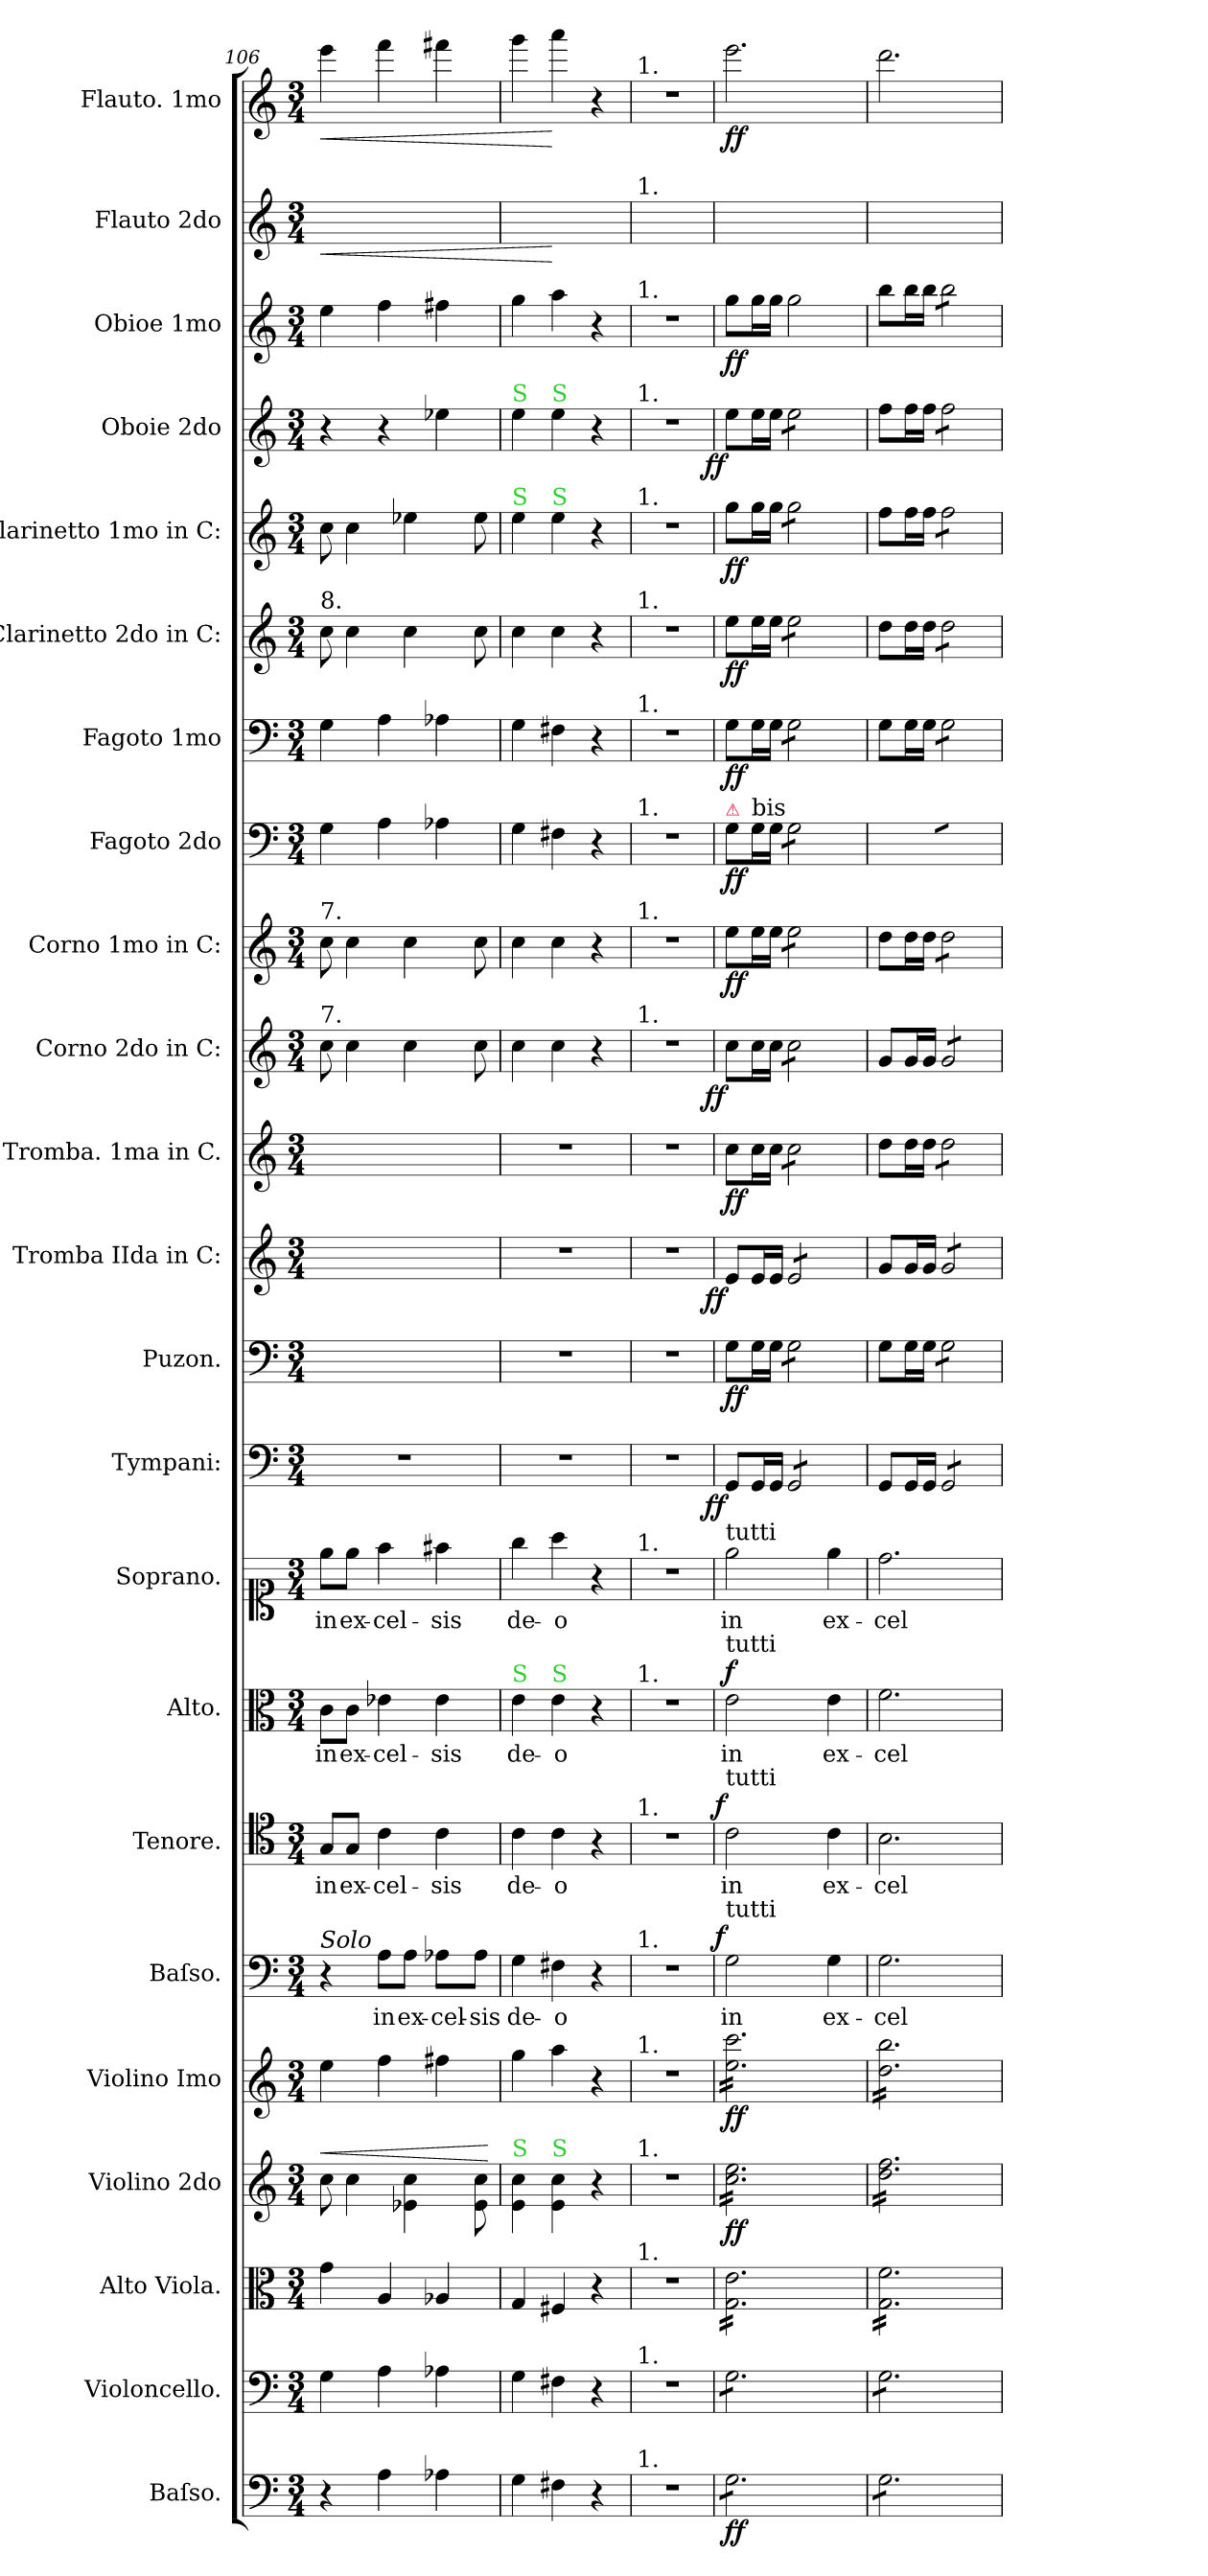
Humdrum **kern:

**kern	**dynam	**kern	**kern	**kern	**dynam	**kern	**dynam	**kern	**text	**dynam	**kern	**text	**dynam	**kern	**text	**dynam	**kern	**text	**kern	**dynam	**kern	**dynam	**kern	**dynam	**kern	**dynam	**kern	**dynam	**kern	**dynam	**kern	**dynam	**kern	**dynam	**kern	**dynam	**kern	**dynam	**kern	**dynam	**kern	**dynam	**kern	**dynam	**kern	**dynam
*part23	*part23	*part22	*part21	*part20	*part20	*part19	*part19	*part18	*part18	*part18	*part17	*part17	*part17	*part16	*part16	*part16	*part15	*part15	*part14	*part14	*part13	*part13	*part12	*part12	*part11	*part11	*part10	*part10	*part9	*part9	*part8	*part8	*part7	*part7	*part6	*part6	*part5	*part5	*part4	*part4	*part3	*part3	*part2	*part2	*part1	*part1
*staff23	*staff23	*staff22	*staff21	*staff20	*staff20	*staff19	*staff19	*staff18	*staff18	*staff18	*staff17	*staff17	*staff17	*staff16	*staff16	*staff16	*staff15	*staff15	*staff14	*staff14	*staff13	*staff13	*staff12	*staff12	*staff11	*staff11	*staff10	*staff10	*staff9	*staff9	*staff8	*staff8	*staff7	*staff7	*staff6	*staff6	*staff5	*staff5	*staff4	*staff4	*staff3	*staff3	*staff2	*staff2	*staff1	*staff1
*I"Baſso.	*	*I"Violoncello.	*I"Alto Viola.	*I"Violino 2do	*	*I"Violino Imo	*	*I"Baſso.	*	*	*I"Tenore.	*	*	*I"Alto.	*	*	*I"Soprano.	*	*I"Tympani:	*	*I"Puzon.	*	*I"Tromba IIda in C:	*	*I"Tromba. 1ma in C.	*	*I"Corno 2do in C:	*	*I"Corno 1mo in C:	*	*I"Fagoto 2do	*	*I"Fagoto 1mo	*	*I"Clarinetto 2do in C:	*	*I"Clarinetto 1mo in C:	*	*I"Oboie 2do	*	*I"Obioe 1mo	*	*I"Flauto 2do	*	*I"Flauto. 1mo	*
*	*	*I'vlc	*I'a-vla	*I'vl 2	*	*I'vl 1	*	*I'B	*	*	*I'T	*	*	*I'A	*	*	*I'S	*	*	*	*	*	*I'tr 2 in C	*	*I'tr 1 in C	*	*I'cor 2 in C	*	*I'cor 1 in C	*	*I'fag 2	*	*I'fag 1	*	*I'cl 2 in C	*	*I'cl 1 in C	*	*I'ob 2	*	*I'ob 1	*	*I'fl 2	*	*I'fl 1	*
*clefF4	*	*clefF4	*clefC3	*clefG2	*	*clefG2	*	*clefF4	*	*	*clefC4	*	*	*clefC3	*	*	*clefC1	*	*clefF4	*	*clefF4	*	*clefG2	*	*clefG2	*	*clefG2	*	*clefG2	*	*clefF4	*	*clefF4	*	*clefG2	*	*clefG2	*	*clefG2	*	*clefG2	*	*clefG2	*	*clefG2	*
*ITrd7c12	*	*	*	*	*	*	*	*	*	*	*	*	*	*	*	*	*	*	*	*	*	*	*	*	*	*	*	*	*	*	*	*	*	*	*	*	*	*	*	*	*	*	*	*	*	*
*k[]	*	*k[]	*k[]	*k[]	*	*k[]	*	*k[]	*	*	*k[]	*	*	*k[]	*	*	*k[]	*	*k[]	*	*k[]	*	*k[]	*	*k[]	*	*k[]	*	*k[]	*	*k[]	*	*k[]	*	*k[]	*	*k[]	*	*k[]	*	*k[]	*	*k[]	*	*k[]	*
*M3/4	*	*M3/4	*M3/4	*M3/4	*	*M3/4	*	*M3/4	*	*	*M3/4	*	*	*M3/4	*	*	*M3/4	*	*M3/4	*	*M3/4	*	*M3/4	*	*M3/4	*	*M3/4	*	*M3/4	*	*M3/4	*	*M3/4	*	*M3/4	*	*M3/4	*	*M3/4	*	*M3/4	*	*M3/4	*	*M3/4	*
=106	=106	=106	=106	=106	=106	=106	=106	=106	=106	=106	=106	=106	=106	=106	=106	=106	=106	=106	=106	=106	=106	=106	=106	=106	=106	=106	=106	=106	=106	=106	=106	=106	=106	=106	=106	=106	=106	=106	=106	=106	=106	=106	=106	=106	=106	=106
!	!	!	!	!	!	!	!	!	!	!	!	!	!	!	!	!	!	!	!	!	!	!	!	!	!	!	!	!	!	!	!	!	!	!	!LO:TX:a:t=8.	!	!	!	!	!	!	!	!	!	!	!
!	!	!	!	!	!	!	!	!	!	!	!	!	!	!	!	!	!	!	!	!	!	!	!	!	!	!	!	!	!LO:TX:a:t=7.	!	!	!	!	!	!	!	!	!	!	!	!	!	!	!	!	!
!	!	!	!	!	!	!	!	!	!	!	!	!	!	!	!	!	!	!	!	!	!	!	!	!	!	!	!LO:TX:a:t=7.	!	!	!	!	!	!	!	!	!	!	!	!	!	!	!	!	!	!	!
!	!	!	!	!	!	!	!	!LO:TX:a:i:t=Solo	!	!	!	!	!	!	!	!	!	!	!	!	!	!	!	!	!	!	!	!	!	!	!	!	!	!	!	!	!	!	!	!	!	!	!	!	!	!
!	!	!	!	!	!LO:HP:a	!	!	!	!	!	!	!	!	!	!	!	!	!	!	!	!	!	!	!	!	!	!	!	!	!	!	!	!	!	!	!	!	!	!	!	!	!	!	!LO:HP:b	!	!LO:HP:b
4r	.	4G\	4g\	8cc\	<	4ee\	.	4r	.	.	8G/L	in	.	8c\L	in	.	8ee\L	in	2.r	.	2.ryy	.	2.ryy	.	2.ryy	.	8cc\	.	8cc\	.	4G\	.	4G\	.	8cc\	.	8cc\	.	4r	.	4ee\	.	4eee\yy	<	4eee\	<
.	.	.	.	4cc\	.	.	.	.	.	.	8G/J	ex-	.	8c\J	ex-	.	8ee\J	ex-	.	.	.	.	.	.	.	.	4cc\	.	4cc\	.	.	.	.	.	4cc\	.	4cc\	.	.	.	.	.	.	.	.	.
4AA\	.	4A\	4A/	.	.	4ff\	.	8A\L	in	.	4c\	-cel-	.	4e-X\	-cel-	.	4ff\	-cel-	.	.	.	.	.	.	.	.	.	.	.	.	4A\	.	4A\	.	.	.	.	.	4r	.	4ff\	.	4fff\yy	.	4fff\	.
.	.	.	.	4e-X\ 4cc\	.	.	.	8A\J	ex-	.	.	.	.	.	.	.	.	.	.	.	.	.	.	.	.	.	4cc\	.	4cc\	.	.	.	.	.	4cc\	.	4ee-X\	.	.	.	.	.	.	.	.	.
4AA-X\	.	4A-X\	4A-X/	.	.	4ff#X\	.	8A-X\L	-cel-	.	4c\	-sis	.	4e-\	-sis	.	4ff#X\	-sis	.	.	.	.	.	.	.	.	.	.	.	.	4A-X\	.	4A-X\	.	.	.	.	.	4ee-X\	.	4ff#X\	.	4fff#X\yy	.	4fff#X\	.
.	.	.	.	8e-\ 8cc\	.	.	.	8A-\J	-sis	.	.	.	.	.	.	.	.	.	.	.	.	.	.	.	.	.	8cc\	.	8cc\	.	.	.	.	.	8cc\	.	8ee-\	.	.	.	.	.	.	.	.	.
.	.	.	.	.	[	.	.	.	.	.	.	.	.	.	.	.	.	.	.	.	.	.	.	.	.	.	.	.	.	.	.	.	.	.	.	.	.	.	.	.	.	.	.	.	.	.
=107	=107	=107	=107	=107	=107	=107	=107	=107	=107	=107	=107	=107	=107	=107	=107	=107	=107	=107	=107	=107	=107	=107	=107	=107	=107	=107	=107	=107	=107	=107	=107	=107	=107	=107	=107	=107	=107	=107	=107	=107	=107	=107	=107	=107	=107	=107
!	!	!	!	!	!	!	!	!	!	!	!	!	!	!	!	!	!	!	!	!	!	!	!	!	!	!	!	!	!	!	!	!	!	!	!	!	!	!	!LO:TX:a:color=limegreen:t=S	!	!	!	!	!	!	!
!	!	!	!	!	!	!	!	!	!	!	!	!	!	!	!	!	!	!	!	!	!	!	!	!	!	!	!	!	!	!	!	!	!	!	!	!	!LO:TX:a:color=limegreen:t=S	!	!	!	!	!	!	!	!	!
!	!	!	!	!	!	!	!	!	!	!	!	!	!	!LO:TX:a:color=limegreen:t=S	!	!	!	!	!	!	!	!	!	!	!	!	!	!	!	!	!	!	!	!	!	!	!	!	!	!	!	!	!	!	!	!
!	!	!	!	!LO:TX:a:color=limegreen:t=S	!	!	!	!	!	!	!	!	!	!	!	!	!	!	!	!	!	!	!	!	!	!	!	!	!	!	!	!	!	!	!	!	!	!	!	!	!	!	!	!	!	!
4GG\	.	4G\	4G/	4e\ 4cc\	.	4gg\	.	4G\	de-	.	4c\	de-	.	4e\	de-	.	4gg\	de-	2.r	.	2.r	.	2.r	.	2.r	.	4cc\	.	4cc\	.	4G\	.	4G\	.	4cc\	.	4ee\	.	4ee\	.	4gg\	.	4ggg\yy	.	4ggg\	.
!	!	!	!	!	!	!	!	!	!	!	!	!	!	!	!	!	!	!	!	!	!	!	!	!	!	!	!	!	!	!	!	!	!	!	!	!	!	!	!LO:TX:a:color=limegreen:t=S	!	!	!	!	!	!	!
!	!	!	!	!	!	!	!	!	!	!	!	!	!	!	!	!	!	!	!	!	!	!	!	!	!	!	!	!	!	!	!	!	!	!	!	!	!LO:TX:a:color=limegreen:t=S	!	!	!	!	!	!	!	!	!
!	!	!	!	!	!	!	!	!	!	!	!	!	!	!LO:TX:a:color=limegreen:t=S	!	!	!	!	!	!	!	!	!	!	!	!	!	!	!	!	!	!	!	!	!	!	!	!	!	!	!	!	!	!	!	!
!	!	!	!	!LO:TX:a:color=limegreen:t=S	!	!	!	!	!	!	!	!	!	!	!	!	!	!	!	!	!	!	!	!	!	!	!	!	!	!	!	!	!	!	!	!	!	!	!	!	!	!	!	!	!	!
4FF#X\	.	4F#X\	4F#X/	4e\ 4cc\	.	4aa\	.	4F#X\	-o	.	4c\	-o	.	4e\	-o	.	4aa\	-o	.	.	.	.	.	.	.	.	4cc\	.	4cc\	.	4F#X\	.	4F#X\	.	4cc\	.	4ee\	.	4ee\	.	4aa\	.	4aaa\yy	[	4aaa\	[
4r	.	4r	4r	4r	.	4r	.	4r	.	.	4r	.	.	4r	.	.	4r	.	.	.	.	.	.	.	.	.	4r	.	4r	.	4r	.	4r	.	4r	.	4r	.	4r	.	4r	.	4ryy	.	4r	.
=108	=108	=108	=108	=108	=108	=108	=108	=108	=108	=108	=108	=108	=108	=108	=108	=108	=108	=108	=108	=108	=108	=108	=108	=108	=108	=108	=108	=108	=108	=108	=108	=108	=108	=108	=108	=108	=108	=108	=108	=108	=108	=108	=108	=108	=108	=108
!	!	!	!	!	!	!	!	!	!	!	!	!	!	!	!	!	!	!	!	!	!	!	!	!	!	!	!	!	!	!	!	!	!	!	!	!	!	!	!	!	!	!	!	!	!LO:TX:a:t=1.	!
!	!	!	!	!	!	!	!	!	!	!	!	!	!	!	!	!	!	!	!	!	!	!	!	!	!	!	!	!	!	!	!	!	!	!	!	!	!	!	!	!	!	!	!LO:TX:a:t=1.	!	!	!
!	!	!	!	!	!	!	!	!	!	!	!	!	!	!	!	!	!	!	!	!	!	!	!	!	!	!	!	!	!	!	!	!	!	!	!	!	!	!	!	!	!LO:TX:a:t=1.	!	!	!	!	!
!	!	!	!	!	!	!	!	!	!	!	!	!	!	!	!	!	!	!	!	!	!	!	!	!	!	!	!	!	!	!	!	!	!	!	!	!	!	!	!LO:TX:a:t=1.	!	!	!	!	!	!	!
!	!	!	!	!	!	!	!	!	!	!	!	!	!	!	!	!	!	!	!	!	!	!	!	!	!	!	!	!	!	!	!	!	!	!	!	!	!LO:TX:a:t=1.	!	!	!	!	!	!	!	!	!
!	!	!	!	!	!	!	!	!	!	!	!	!	!	!	!	!	!	!	!	!	!	!	!	!	!	!	!	!	!	!	!	!	!	!	!LO:TX:a:t=1.	!	!	!	!	!	!	!	!	!	!	!
!	!	!	!	!	!	!	!	!	!	!	!	!	!	!	!	!	!	!	!	!	!	!	!	!	!	!	!	!	!	!	!	!	!LO:TX:a:t=1.	!	!	!	!	!	!	!	!	!	!	!	!	!
!	!	!	!	!	!	!	!	!	!	!	!	!	!	!	!	!	!	!	!	!	!	!	!	!	!	!	!	!	!	!	!LO:TX:a:t=1.	!	!	!	!	!	!	!	!	!	!	!	!	!	!	!
!	!	!	!	!	!	!	!	!	!	!	!	!	!	!	!	!	!	!	!	!	!	!	!	!	!	!	!	!	!LO:TX:a:t=1.	!	!	!	!	!	!	!	!	!	!	!	!	!	!	!	!	!
!	!	!	!	!	!	!	!	!	!	!	!	!	!	!	!	!	!	!	!	!	!	!	!	!	!	!	!LO:TX:a:t=1.	!	!	!	!	!	!	!	!	!	!	!	!	!	!	!	!	!	!	!
!	!	!	!	!	!	!	!	!	!	!	!	!	!	!	!	!	!LO:TX:a:t=1.	!	!	!	!	!	!	!	!	!	!	!	!	!	!	!	!	!	!	!	!	!	!	!	!	!	!	!	!	!
!	!	!	!	!	!	!	!	!	!	!	!	!	!	!LO:TX:a:t=1.	!	!	!	!	!	!	!	!	!	!	!	!	!	!	!	!	!	!	!	!	!	!	!	!	!	!	!	!	!	!	!	!
!	!	!	!	!	!	!	!	!	!	!	!LO:TX:a:t=1.	!	!	!	!	!	!	!	!	!	!	!	!	!	!	!	!	!	!	!	!	!	!	!	!	!	!	!	!	!	!	!	!	!	!	!
!	!	!	!	!	!	!	!	!LO:TX:a:t=1.	!	!	!	!	!	!	!	!	!	!	!	!	!	!	!	!	!	!	!	!	!	!	!	!	!	!	!	!	!	!	!	!	!	!	!	!	!	!
!	!	!	!	!	!	!LO:TX:a:t=1.	!	!	!	!	!	!	!	!	!	!	!	!	!	!	!	!	!	!	!	!	!	!	!	!	!	!	!	!	!	!	!	!	!	!	!	!	!	!	!	!
!	!	!	!	!LO:TX:a:t=1.	!	!	!	!	!	!	!	!	!	!	!	!	!	!	!	!	!	!	!	!	!	!	!	!	!	!	!	!	!	!	!	!	!	!	!	!	!	!	!	!	!	!
!	!	!	!LO:TX:a:t=1.	!	!	!	!	!	!	!	!	!	!	!	!	!	!	!	!	!	!	!	!	!	!	!	!	!	!	!	!	!	!	!	!	!	!	!	!	!	!	!	!	!	!	!
!	!	!LO:TX:a:t=1.	!	!	!	!	!	!	!	!	!	!	!	!	!	!	!	!	!	!	!	!	!	!	!	!	!	!	!	!	!	!	!	!	!	!	!	!	!	!	!	!	!	!	!	!
!LO:TX:a:t=1.	!	!	!	!	!	!	!	!	!	!	!	!	!	!	!	!	!	!	!	!	!	!	!	!	!	!	!	!	!	!	!	!	!	!	!	!	!	!	!	!	!	!	!	!	!	!
2.r	.	2.r	2.r	2.r	.	2.r	.	2.r	.	.	2.r	.	.	2.r	.	.	2.r	.	2.r	.	2.r	.	2.r	.	2.r	.	2.r	.	2.r	.	2.r	.	2.r	.	2.r	.	2.r	.	2.r	.	2.r	.	2.ryy	.	2.r	.
=109	=109	=109	=109	=109	=109	=109	=109	=109	=109	=109	=109	=109	=109	=109	=109	=109	=109	=109	=109	=109	=109	=109	=109	=109	=109	=109	=109	=109	=109	=109	=109	=109	=109	=109	=109	=109	=109	=109	=109	=109	=109	=109	=109	=109	=109	=109
!	!	!	!	!	!	!	!	!	!	!	!	!	!	!	!	!	!	!	!	!	!	!	!	!	!	!	!	!	!	!	!LO:TX:a:color=crimson:t=⚠	!	!	!	!	!	!	!	!	!	!	!	!	!	!	!
!	!	!	!	!	!	!	!	!	!	!	!	!	!	!	!	!	!LO:TX:a:t=tutti	!	!	!	!	!	!	!	!	!	!	!	!	!	!	!	!	!	!	!	!	!	!	!	!	!	!	!	!	!
!	!	!	!	!	!	!	!	!	!	!	!	!	!	!LO:TX:a:t=tutti	!	!	!	!	!	!	!	!	!	!	!	!	!	!	!	!	!	!	!	!	!	!	!	!	!	!	!	!	!	!	!	!
!	!	!	!	!	!	!	!	!	!	!	!LO:TX:a:t=tutti	!	!	!	!	!	!	!	!	!	!	!	!	!	!	!	!	!	!	!	!	!	!	!	!	!	!	!	!	!	!	!	!	!	!	!
!	!	!	!	!	!	!	!	!LO:TX:a:t=tutti	!	!	!	!	!	!	!	!	!	!	!	!	!	!	!	!	!	!	!	!	!	!	!	!	!	!	!	!	!	!	!	!	!	!	!	!	!	!
!	!	!	!	!	!	!	!	!	!	!LO:DY:b:rj	!	!	!LO:DY:b:rj	!	!	!LO:DY:b	!	!	!	!LO:DY:rj	!	!	!	!LO:DY:rj	!	!	!	!LO:DY:rj	!	!	!	!	!	!	!	!	!	!	!	!LO:DY:rj	!	!	!	!	!	!
*tremolo	*	*	*	*	*	*	*	*	*	*	*	*	*	*	*	*	*	*	*	*	*	*	*	*	*	*	*	*	*	*	*	*	*	*	*	*	*	*	*	*	*	*	*	*	*	*
*	*	*tremolo	*	*	*	*	*	*	*	*	*	*	*	*	*	*	*	*	*	*	*	*	*	*	*	*	*	*	*	*	*	*	*	*	*	*	*	*	*	*	*	*	*	*	*	*
*	*	*	*tremolo	*	*	*	*	*	*	*	*	*	*	*	*	*	*	*	*	*	*	*	*	*	*	*	*	*	*	*	*	*	*	*	*	*	*	*	*	*	*	*	*	*	*	*
*	*	*	*	*tremolo	*	*	*	*	*	*	*	*	*	*	*	*	*	*	*	*	*	*	*	*	*	*	*	*	*	*	*	*	*	*	*	*	*	*	*	*	*	*	*	*	*	*
*	*	*	*	*	*	*tremolo	*	*	*	*	*	*	*	*	*	*	*	*	*	*	*	*	*	*	*	*	*	*	*	*	*	*	*	*	*	*	*	*	*	*	*	*	*	*	*	*
8GG\L	ff	8G\L	16G\ 16e\LL	16cc\ 16ee\LL	ff	16ee\ 16ccc\LL	ff	2G\	in	f	2c\	in	f	2e\	in	f	2ee\	in	8GG/L	ff	8G\L	ff	8e/L	ff	8cc\L	ff	8cc\L	ff	8ee\L	ff	8G\L	ff	8G\L	ff	8ee\L	ff	8gg\L	ff	8ee\L	ff	8gg\L	ff	2.eee\yy	.	2.eee\	ff
.	.	.	16G\ 16e\	16cc\ 16ee\	.	16ee\ 16ccc\	.	.	.	.	.	.	.	.	.	.	.	.	.	.	.	.	.	.	.	.	.	.	.	.	.	.	.	.	.	.	.	.	.	.	.	.	.	.	.	.
!	!	!	!	!	!	!	!	!	!	!	!	!	!	!	!	!	!	!	!	!	!	!	!	!	!	!	!	!	!	!	!LO:TX:a:t=bis	!	!	!	!	!	!	!	!	!	!	!	!	!	!	!
8GG\	.	8G\	16G\ 16e\	16cc\ 16ee\	.	16ee\ 16ccc\	.	.	.	.	.	.	.	.	.	.	.	.	16GG/L	.	16G\L	.	16e/L	.	16cc\L	.	16cc\L	.	16ee\L	.	16G\L	.	16G\L	.	16ee\L	.	16gg\L	.	16ee\L	.	16gg\L	.	.	.	.	.
.	.	.	16G\ 16e\	16cc\ 16ee\	.	16ee\ 16ccc\	.	.	.	.	.	.	.	.	.	.	.	.	16GG/JJ	.	16G\JJ	.	16e/JJ	.	16cc\JJ	.	16cc\JJ	.	16ee\JJ	.	16G\JJ	.	16G\JJ	.	16ee\JJ	.	16gg\JJ	.	16ee\JJ	.	16gg\JJ	.	.	.	.	.
*	*	*	*	*	*	*	*	*	*	*	*	*	*	*	*	*	*	*	*tremolo	*	*	*	*	*	*	*	*	*	*	*	*	*	*	*	*	*	*	*	*	*	*	*	*	*	*	*
*	*	*	*	*	*	*	*	*	*	*	*	*	*	*	*	*	*	*	*	*	*tremolo	*	*	*	*	*	*	*	*	*	*	*	*	*	*	*	*	*	*	*	*	*	*	*	*	*
*	*	*	*	*	*	*	*	*	*	*	*	*	*	*	*	*	*	*	*	*	*	*	*tremolo	*	*	*	*	*	*	*	*	*	*	*	*	*	*	*	*	*	*	*	*	*	*	*
*	*	*	*	*	*	*	*	*	*	*	*	*	*	*	*	*	*	*	*	*	*	*	*	*	*tremolo	*	*	*	*	*	*	*	*	*	*	*	*	*	*	*	*	*	*	*	*	*
*	*	*	*	*	*	*	*	*	*	*	*	*	*	*	*	*	*	*	*	*	*	*	*	*	*	*	*tremolo	*	*	*	*	*	*	*	*	*	*	*	*	*	*	*	*	*	*	*
*	*	*	*	*	*	*	*	*	*	*	*	*	*	*	*	*	*	*	*	*	*	*	*	*	*	*	*	*	*tremolo	*	*	*	*	*	*	*	*	*	*	*	*	*	*	*	*	*
*	*	*	*	*	*	*	*	*	*	*	*	*	*	*	*	*	*	*	*	*	*	*	*	*	*	*	*	*	*	*	*tremolo	*	*	*	*	*	*	*	*	*	*	*	*	*	*	*
*	*	*	*	*	*	*	*	*	*	*	*	*	*	*	*	*	*	*	*	*	*	*	*	*	*	*	*	*	*	*	*	*	*tremolo	*	*	*	*	*	*	*	*	*	*	*	*	*
*	*	*	*	*	*	*	*	*	*	*	*	*	*	*	*	*	*	*	*	*	*	*	*	*	*	*	*	*	*	*	*	*	*	*	*tremolo	*	*	*	*	*	*	*	*	*	*	*
*	*	*	*	*	*	*	*	*	*	*	*	*	*	*	*	*	*	*	*	*	*	*	*	*	*	*	*	*	*	*	*	*	*	*	*	*	*tremolo	*	*	*	*	*	*	*	*	*
*	*	*	*	*	*	*	*	*	*	*	*	*	*	*	*	*	*	*	*	*	*	*	*	*	*	*	*	*	*	*	*	*	*	*	*	*	*	*	*tremolo	*	*	*	*	*	*	*
8GG\	.	8G\	16G\ 16e\	16cc\ 16ee\	.	16ee\ 16ccc\	.	.	.	.	.	.	.	.	.	.	.	.	8GG/L	.	8G\L	.	8e/L	.	8cc\L	.	8cc\L	.	8ee\L	.	8G\L	.	8G\L	.	8ee\L	.	8gg\L	.	8ee\L	.	2gg\	.	.	.	.	.
.	.	.	16G\ 16e\	16cc\ 16ee\	.	16ee\ 16ccc\	.	.	.	.	.	.	.	.	.	.	.	.	.	.	.	.	.	.	.	.	.	.	.	.	.	.	.	.	.	.	.	.	.	.	.	.	.	.	.	.
8GG\	.	8G\	16G\ 16e\	16cc\ 16ee\	.	16ee\ 16ccc\	.	.	.	.	.	.	.	.	.	.	.	.	8GG/	.	8G\	.	8e/	.	8cc\	.	8cc\	.	8ee\	.	8G\	.	8G\	.	8ee\	.	8gg\	.	8ee\	.	.	.	.	.	.	.
.	.	.	16G\ 16e\	16cc\ 16ee\	.	16ee\ 16ccc\	.	.	.	.	.	.	.	.	.	.	.	.	.	.	.	.	.	.	.	.	.	.	.	.	.	.	.	.	.	.	.	.	.	.	.	.	.	.	.	.
8GG\	.	8G\	16G\ 16e\	16cc\ 16ee\	.	16ee\ 16ccc\	.	4G\	ex-	.	4c\	ex-	.	4e\	ex-	.	4ee\	ex-	8GG/	.	8G\	.	8e/	.	8cc\	.	8cc\	.	8ee\	.	8G\	.	8G\	.	8ee\	.	8gg\	.	8ee\	.	.	.	.	.	.	.
.	.	.	16G\ 16e\	16cc\ 16ee\	.	16ee\ 16ccc\	.	.	.	.	.	.	.	.	.	.	.	.	.	.	.	.	.	.	.	.	.	.	.	.	.	.	.	.	.	.	.	.	.	.	.	.	.	.	.	.
8GG\J	.	8G\J	16G\ 16e\	16cc\ 16ee\	.	16ee\ 16ccc\	.	.	.	.	.	.	.	.	.	.	.	.	8GG/J	.	8G\J	.	8e/J	.	8cc\J	.	8cc\J	.	8ee\J	.	8G\J	.	8G\J	.	8ee\J	.	8gg\J	.	8ee\J	.	.	.	.	.	.	.
*	*	*	*	*	*	*	*	*	*	*	*	*	*	*	*	*	*	*	*	*	*	*	*	*	*	*	*	*	*	*	*	*	*	*	*	*	*	*	*Xtremolo	*	*	*	*	*	*	*
*	*	*	*	*	*	*	*	*	*	*	*	*	*	*	*	*	*	*	*	*	*	*	*	*	*	*	*	*	*	*	*	*	*	*	*	*	*Xtremolo	*	*	*	*	*	*	*	*	*
*	*	*	*	*	*	*	*	*	*	*	*	*	*	*	*	*	*	*	*	*	*	*	*	*	*	*	*	*	*	*	*	*	*	*	*Xtremolo	*	*	*	*	*	*	*	*	*	*	*
*	*	*	*	*	*	*	*	*	*	*	*	*	*	*	*	*	*	*	*	*	*	*	*	*	*	*	*	*	*	*	*	*	*Xtremolo	*	*	*	*	*	*	*	*	*	*	*	*	*
*	*	*	*	*	*	*	*	*	*	*	*	*	*	*	*	*	*	*	*	*	*	*	*	*	*	*	*	*	*	*	*Xtremolo	*	*	*	*	*	*	*	*	*	*	*	*	*	*	*
*	*	*	*	*	*	*	*	*	*	*	*	*	*	*	*	*	*	*	*	*	*	*	*	*	*	*	*	*	*Xtremolo	*	*	*	*	*	*	*	*	*	*	*	*	*	*	*	*	*
*	*	*	*	*	*	*	*	*	*	*	*	*	*	*	*	*	*	*	*	*	*	*	*	*	*	*	*Xtremolo	*	*	*	*	*	*	*	*	*	*	*	*	*	*	*	*	*	*	*
*	*	*	*	*	*	*	*	*	*	*	*	*	*	*	*	*	*	*	*	*	*	*	*	*	*Xtremolo	*	*	*	*	*	*	*	*	*	*	*	*	*	*	*	*	*	*	*	*	*
*	*	*	*	*	*	*	*	*	*	*	*	*	*	*	*	*	*	*	*	*	*	*	*Xtremolo	*	*	*	*	*	*	*	*	*	*	*	*	*	*	*	*	*	*	*	*	*	*	*
*	*	*	*	*	*	*	*	*	*	*	*	*	*	*	*	*	*	*	*	*	*Xtremolo	*	*	*	*	*	*	*	*	*	*	*	*	*	*	*	*	*	*	*	*	*	*	*	*	*
*	*	*	*	*	*	*	*	*	*	*	*	*	*	*	*	*	*	*	*Xtremolo	*	*	*	*	*	*	*	*	*	*	*	*	*	*	*	*	*	*	*	*	*	*	*	*	*	*	*
.	.	.	16G\ 16e\JJ	16cc\ 16ee\JJ	.	16ee\ 16ccc\JJ	.	.	.	.	.	.	.	.	.	.	.	.	.	.	.	.	.	.	.	.	.	.	.	.	.	.	.	.	.	.	.	.	.	.	.	.	.	.	.	.
=110	=110	=110	=110	=110	=110	=110	=110	=110	=110	=110	=110	=110	=110	=110	=110	=110	=110	=110	=110	=110	=110	=110	=110	=110	=110	=110	=110	=110	=110	=110	=110	=110	=110	=110	=110	=110	=110	=110	=110	=110	=110	=110	=110	=110	=110	=110
8GG\L	.	8G\L	16G\ 16f\LL	16dd\ 16ff\LL	.	16dd\ 16bb\LL	.	2.G\	-cel-	.	2.B\	-cel-	.	2.f\	-cel-	.	2.dd\	-cel-	8GG/L	.	8G\L	.	8g/L	.	8dd\L	.	8g/L	.	8dd\L	.	8G\Lyy	.	8G\L	.	8dd\L	.	8ff\L	.	8ff\L	.	8bb\L	.	2.ddd\yy	.	2.ddd\	.
.	.	.	16G\ 16f\	16dd\ 16ff\	.	16dd\ 16bb\	.	.	.	.	.	.	.	.	.	.	.	.	.	.	.	.	.	.	.	.	.	.	.	.	.	.	.	.	.	.	.	.	.	.	.	.	.	.	.	.
8GG\	.	8G\	16G\ 16f\	16dd\ 16ff\	.	16dd\ 16bb\	.	.	.	.	.	.	.	.	.	.	.	.	16GG/L	.	16G\L	.	16g/L	.	16dd\L	.	16g/L	.	16dd\L	.	16G\Lyy	.	16G\L	.	16dd\L	.	16ff\L	.	16ff\L	.	16bb\L	.	.	.	.	.
.	.	.	16G\ 16f\	16dd\ 16ff\	.	16dd\ 16bb\	.	.	.	.	.	.	.	.	.	.	.	.	16GG/JJ	.	16G\JJ	.	16g/JJ	.	16dd\JJ	.	16g/JJ	.	16dd\JJ	.	16G\JJyy	.	16G\JJ	.	16dd\JJ	.	16ff\JJ	.	16ff\JJ	.	16bb\JJ	.	.	.	.	.
*	*	*	*	*	*	*	*	*	*	*	*	*	*	*	*	*	*	*	*tremolo	*	*	*	*	*	*	*	*	*	*	*	*	*	*	*	*	*	*	*	*	*	*	*	*	*	*	*
*	*	*	*	*	*	*	*	*	*	*	*	*	*	*	*	*	*	*	*	*	*tremolo	*	*	*	*	*	*	*	*	*	*	*	*	*	*	*	*	*	*	*	*	*	*	*	*	*
*	*	*	*	*	*	*	*	*	*	*	*	*	*	*	*	*	*	*	*	*	*	*	*tremolo	*	*	*	*	*	*	*	*	*	*	*	*	*	*	*	*	*	*	*	*	*	*	*
*	*	*	*	*	*	*	*	*	*	*	*	*	*	*	*	*	*	*	*	*	*	*	*	*	*tremolo	*	*	*	*	*	*	*	*	*	*	*	*	*	*	*	*	*	*	*	*	*
*	*	*	*	*	*	*	*	*	*	*	*	*	*	*	*	*	*	*	*	*	*	*	*	*	*	*	*tremolo	*	*	*	*	*	*	*	*	*	*	*	*	*	*	*	*	*	*	*
*	*	*	*	*	*	*	*	*	*	*	*	*	*	*	*	*	*	*	*	*	*	*	*	*	*	*	*	*	*tremolo	*	*	*	*	*	*	*	*	*	*	*	*	*	*	*	*	*
*	*	*	*	*	*	*	*	*	*	*	*	*	*	*	*	*	*	*	*	*	*	*	*	*	*	*	*	*	*	*	*tremolo	*	*	*	*	*	*	*	*	*	*	*	*	*	*	*
*	*	*	*	*	*	*	*	*	*	*	*	*	*	*	*	*	*	*	*	*	*	*	*	*	*	*	*	*	*	*	*	*	*tremolo	*	*	*	*	*	*	*	*	*	*	*	*	*
*	*	*	*	*	*	*	*	*	*	*	*	*	*	*	*	*	*	*	*	*	*	*	*	*	*	*	*	*	*	*	*	*	*	*	*tremolo	*	*	*	*	*	*	*	*	*	*	*
*	*	*	*	*	*	*	*	*	*	*	*	*	*	*	*	*	*	*	*	*	*	*	*	*	*	*	*	*	*	*	*	*	*	*	*	*	*tremolo	*	*	*	*	*	*	*	*	*
*	*	*	*	*	*	*	*	*	*	*	*	*	*	*	*	*	*	*	*	*	*	*	*	*	*	*	*	*	*	*	*	*	*	*	*	*	*	*	*tremolo	*	*	*	*	*	*	*
*	*	*	*	*	*	*	*	*	*	*	*	*	*	*	*	*	*	*	*	*	*	*	*	*	*	*	*	*	*	*	*	*	*	*	*	*	*	*	*	*	*tremolo	*	*	*	*	*
8GG\	.	8G\	16G\ 16f\	16dd\ 16ff\	.	16dd\ 16bb\	.	.	.	.	.	.	.	.	.	.	.	.	8GG/L	.	8G\L	.	8g/L	.	8dd\L	.	8g/L	.	8dd\L	.	8G\yyL	.	8G\L	.	8dd\L	.	8ff\L	.	8ff\L	.	8bb\L	.	.	.	.	.
.	.	.	16G\ 16f\	16dd\ 16ff\	.	16dd\ 16bb\	.	.	.	.	.	.	.	.	.	.	.	.	.	.	.	.	.	.	.	.	.	.	.	.	.	.	.	.	.	.	.	.	.	.	.	.	.	.	.	.
8GG\	.	8G\	16G\ 16f\	16dd\ 16ff\	.	16dd\ 16bb\	.	.	.	.	.	.	.	.	.	.	.	.	8GG/	.	8G\	.	8g/	.	8dd\	.	8g/	.	8dd\	.	8G\yy	.	8G\	.	8dd\	.	8ff\	.	8ff\	.	8bb\	.	.	.	.	.
.	.	.	16G\ 16f\	16dd\ 16ff\	.	16dd\ 16bb\	.	.	.	.	.	.	.	.	.	.	.	.	.	.	.	.	.	.	.	.	.	.	.	.	.	.	.	.	.	.	.	.	.	.	.	.	.	.	.	.
8GG\	.	8G\	16G\ 16f\	16dd\ 16ff\	.	16dd\ 16bb\	.	.	.	.	.	.	.	.	.	.	.	.	8GG/	.	8G\	.	8g/	.	8dd\	.	8g/	.	8dd\	.	8G\yy	.	8G\	.	8dd\	.	8ff\	.	8ff\	.	8bb\	.	.	.	.	.
.	.	.	16G\ 16f\	16dd\ 16ff\	.	16dd\ 16bb\	.	.	.	.	.	.	.	.	.	.	.	.	.	.	.	.	.	.	.	.	.	.	.	.	.	.	.	.	.	.	.	.	.	.	.	.	.	.	.	.
8GG\J	.	8G\J	16G\ 16f\	16dd\ 16ff\	.	16dd\ 16bb\	.	.	.	.	.	.	.	.	.	.	.	.	8GG/J	.	8G\J	.	8g/J	.	8dd\J	.	8g/J	.	8dd\J	.	8G\yyJ	.	8G\J	.	8dd\J	.	8ff\J	.	8ff\J	.	8bb\J	.	.	.	.	.
*	*	*	*	*	*	*	*	*	*	*	*	*	*	*	*	*	*	*	*	*	*	*	*	*	*	*	*	*	*	*	*	*	*	*	*	*	*	*	*	*	*Xtremolo	*	*	*	*	*
*	*	*	*	*	*	*	*	*	*	*	*	*	*	*	*	*	*	*	*	*	*	*	*	*	*	*	*	*	*	*	*	*	*	*	*	*	*	*	*Xtremolo	*	*	*	*	*	*	*
*	*	*	*	*	*	*	*	*	*	*	*	*	*	*	*	*	*	*	*	*	*	*	*	*	*	*	*	*	*	*	*	*	*	*	*	*	*Xtremolo	*	*	*	*	*	*	*	*	*
*	*	*	*	*	*	*	*	*	*	*	*	*	*	*	*	*	*	*	*	*	*	*	*	*	*	*	*	*	*	*	*	*	*	*	*Xtremolo	*	*	*	*	*	*	*	*	*	*	*
*	*	*	*	*	*	*	*	*	*	*	*	*	*	*	*	*	*	*	*	*	*	*	*	*	*	*	*	*	*	*	*	*	*Xtremolo	*	*	*	*	*	*	*	*	*	*	*	*	*
*	*	*	*	*	*	*	*	*	*	*	*	*	*	*	*	*	*	*	*	*	*	*	*	*	*	*	*	*	*	*	*Xtremolo	*	*	*	*	*	*	*	*	*	*	*	*	*	*	*
*	*	*	*	*	*	*	*	*	*	*	*	*	*	*	*	*	*	*	*	*	*	*	*	*	*	*	*	*	*Xtremolo	*	*	*	*	*	*	*	*	*	*	*	*	*	*	*	*	*
*	*	*	*	*	*	*	*	*	*	*	*	*	*	*	*	*	*	*	*	*	*	*	*	*	*	*	*Xtremolo	*	*	*	*	*	*	*	*	*	*	*	*	*	*	*	*	*	*	*
*	*	*	*	*	*	*	*	*	*	*	*	*	*	*	*	*	*	*	*	*	*	*	*	*	*Xtremolo	*	*	*	*	*	*	*	*	*	*	*	*	*	*	*	*	*	*	*	*	*
*	*	*	*	*	*	*	*	*	*	*	*	*	*	*	*	*	*	*	*	*	*	*	*Xtremolo	*	*	*	*	*	*	*	*	*	*	*	*	*	*	*	*	*	*	*	*	*	*	*
*	*	*	*	*	*	*	*	*	*	*	*	*	*	*	*	*	*	*	*	*	*Xtremolo	*	*	*	*	*	*	*	*	*	*	*	*	*	*	*	*	*	*	*	*	*	*	*	*	*
*	*	*	*	*	*	*	*	*	*	*	*	*	*	*	*	*	*	*	*Xtremolo	*	*	*	*	*	*	*	*	*	*	*	*	*	*	*	*	*	*	*	*	*	*	*	*	*	*	*
*	*	*Xtremolo	*	*	*	*	*	*	*	*	*	*	*	*	*	*	*	*	*	*	*	*	*	*	*	*	*	*	*	*	*	*	*	*	*	*	*	*	*	*	*	*	*	*	*	*
*Xtremolo	*	*	*	*	*	*	*	*	*	*	*	*	*	*	*	*	*	*	*	*	*	*	*	*	*	*	*	*	*	*	*	*	*	*	*	*	*	*	*	*	*	*	*	*	*	*
.	.	.	16G\ 16f\JJ	16dd\ 16ff\JJ	.	16dd\ 16bb\JJ	.	.	.	.	.	.	.	.	.	.	.	.	.	.	.	.	.	.	.	.	.	.	.	.	.	.	.	.	.	.	.	.	.	.	.	.	.	.	.	.
*	*	*	*	*	*	*Xtremolo	*	*	*	*	*	*	*	*	*	*	*	*	*	*	*	*	*	*	*	*	*	*	*	*	*	*	*	*	*	*	*	*	*	*	*	*	*	*	*	*
*	*	*	*	*Xtremolo	*	*	*	*	*	*	*	*	*	*	*	*	*	*	*	*	*	*	*	*	*	*	*	*	*	*	*	*	*	*	*	*	*	*	*	*	*	*	*	*	*	*
*	*	*	*Xtremolo	*	*	*	*	*	*	*	*	*	*	*	*	*	*	*	*	*	*	*	*	*	*	*	*	*	*	*	*	*	*	*	*	*	*	*	*	*	*	*	*	*	*	*
=	=	=	=	=	=	=	=	=	=	=	=	=	=	=	=	=	=	=	=	=	=	=	=	=	=	=	=	=	=	=	=	=	=	=	=	=	=	=	=	=	=	=	=	=	=	=
*-	*-	*-	*-	*-	*-	*-	*-	*-	*-	*-	*-	*-	*-	*-	*-	*-	*-	*-	*-	*-	*-	*-	*-	*-	*-	*-	*-	*-	*-	*-	*-	*-	*-	*-	*-	*-	*-	*-	*-	*-	*-	*-	*-	*-	*-	*-
